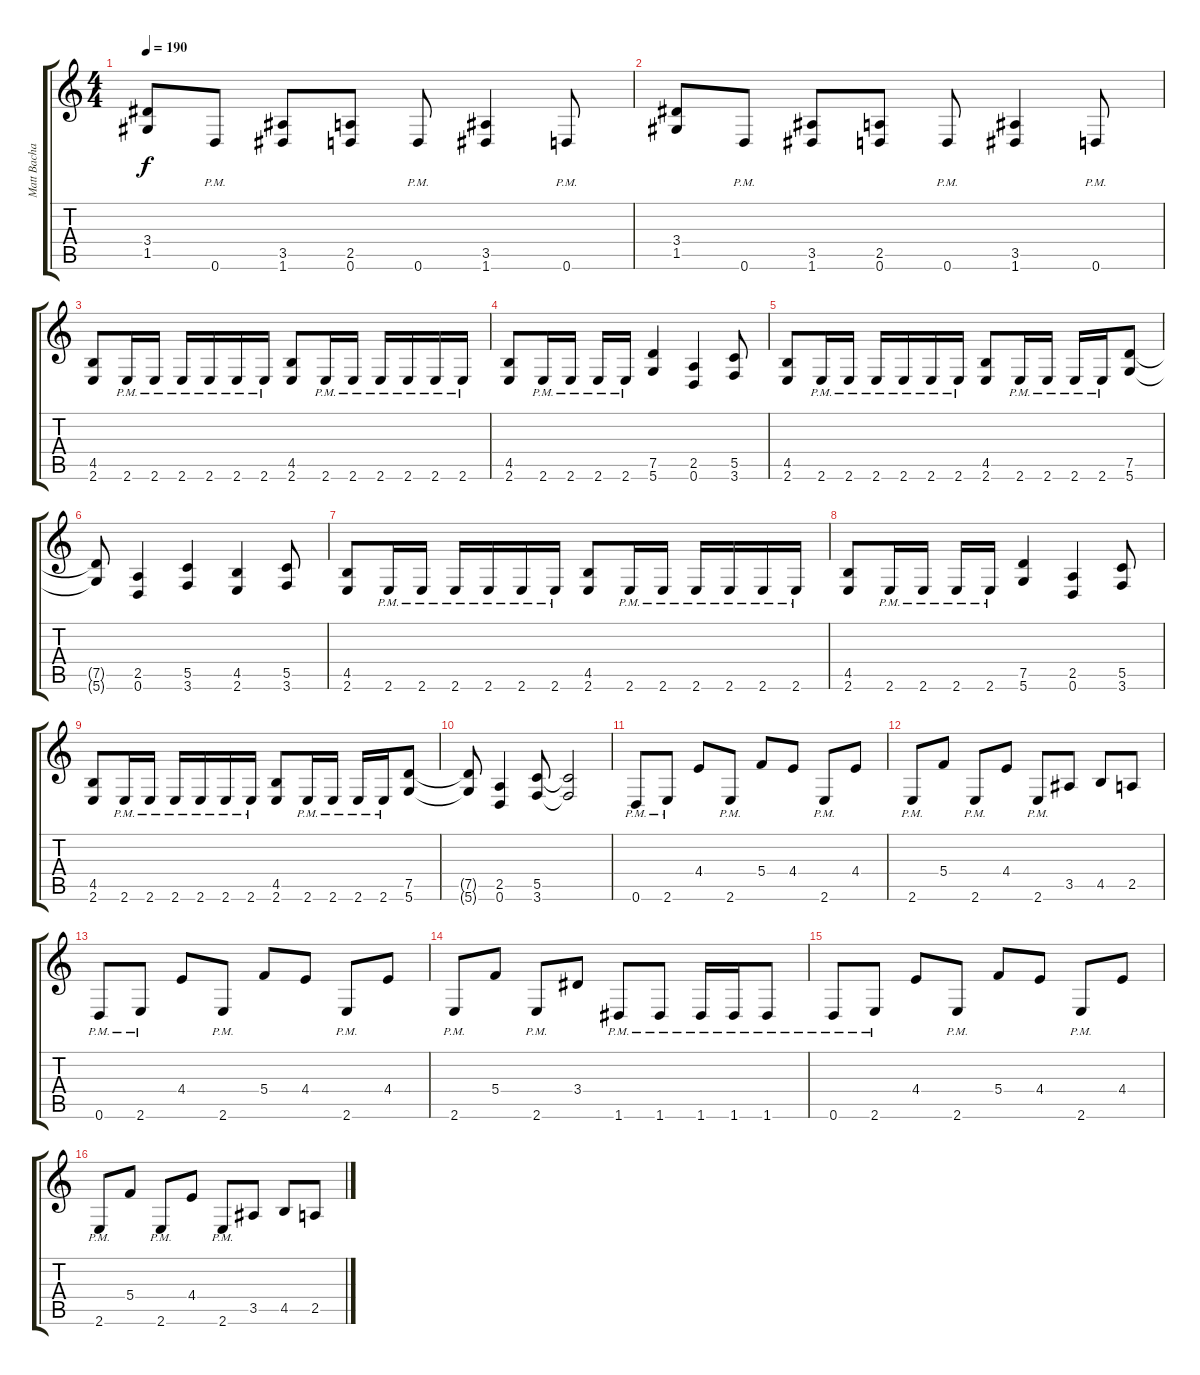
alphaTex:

\track ("Matt Bachand" "Matt Bacha") {instrument distortionguitar}
\staff {score tabs}
\tuning (D4 A3 F3 C3 G2 D2) {hide}
\ts (4 4)
\tempo 190
\clef g2
\ks c
(3.4 1.5).8{dy f} 0.6{pm}.8 (3.5 1.6).8 (2.5 0.6).8 0.6{pm}.8 (3.5 1.6).4 0.6{pm}.8 |
(3.4 1.5).8 0.6{pm}.8 (3.5 1.6).8 (2.5 0.6).8 0.6{pm}.8 (3.5 1.6).4 0.6{pm}.8 |
(4.5 2.6).8 2.6{pm}.16 2.6{pm}.16 2.6{pm}.16 2.6{pm}.16 2.6{pm}.16 2.6{pm}.16 (4.5 2.6).8 2.6{pm}.16 2.6{pm}.16 2.6{pm}.16 2.6{pm}.16 2.6{pm}.16 2.6{pm}.16 |
(4.5 2.6).8 2.6{pm}.16 2.6{pm}.16 2.6{pm}.16 2.6{pm}.16 (7.5 5.6).4 (2.5 0.6).4 (5.5 3.6).8 |
(4.5 2.6).8 2.6{pm}.16 2.6{pm}.16 2.6{pm}.16 2.6{pm}.16 2.6{pm}.16 2.6{pm}.16 (4.5 2.6).8 2.6{pm}.16 2.6{pm}.16 2.6{pm}.16 2.6{pm}.16 (7.5 5.6).8 |
(7.5{t} 5.6{t}).8 (2.5 0.6).4 (5.5 3.6).4 (4.5 2.6).4 (5.5 3.6).8 |
(4.5 2.6).8 2.6{pm}.16 2.6{pm}.16 2.6{pm}.16 2.6{pm}.16 2.6{pm}.16 2.6{pm}.16 (4.5 2.6).8 2.6{pm}.16 2.6{pm}.16 2.6{pm}.16 2.6{pm}.16 2.6{pm}.16 2.6{pm}.16 |
(4.5 2.6).8 2.6{pm}.16 2.6{pm}.16 2.6{pm}.16 2.6{pm}.16 (7.5 5.6).4 (2.5 0.6).4 (5.5 3.6).8 |
(4.5 2.6).8 2.6{pm}.16 2.6{pm}.16 2.6{pm}.16 2.6{pm}.16 2.6{pm}.16 2.6{pm}.16 (4.5 2.6).8 2.6{pm}.16 2.6{pm}.16 2.6{pm}.16 2.6{pm}.16 (7.5 5.6).8 |
(7.5{t} 5.6{t}).8 (2.5 0.6).4 (5.5 3.6).8 (5.5{t} 3.6{t}).2 |
0.6{pm}.8 2.6{pm}.8 4.4.8 2.6{pm}.8 5.4.8 4.4.8 2.6{pm}.8 4.4.8 |
2.6{pm}.8 5.4.8 2.6{pm}.8 4.4.8 2.6{pm}.8 3.5.8 4.5.8 2.5.8 |
0.6{pm}.8 2.6{pm}.8 4.4.8 2.6{pm}.8 5.4.8 4.4.8 2.6{pm}.8 4.4.8 |
2.6{pm}.8 5.4.8 2.6{pm}.8 3.4.8 1.6{pm}.8 1.6{pm}.8 1.6{pm}.16 1.6{pm}.16 1.6{pm}.8 |
0.6{pm}.8 2.6{pm}.8 4.4.8 2.6{pm}.8 5.4.8 4.4.8 2.6{pm}.8 4.4.8 |
2.6{pm}.8 5.4.8 2.6{pm}.8 4.4.8 2.6{pm}.8 3.5.8 4.5.8 2.5.8
